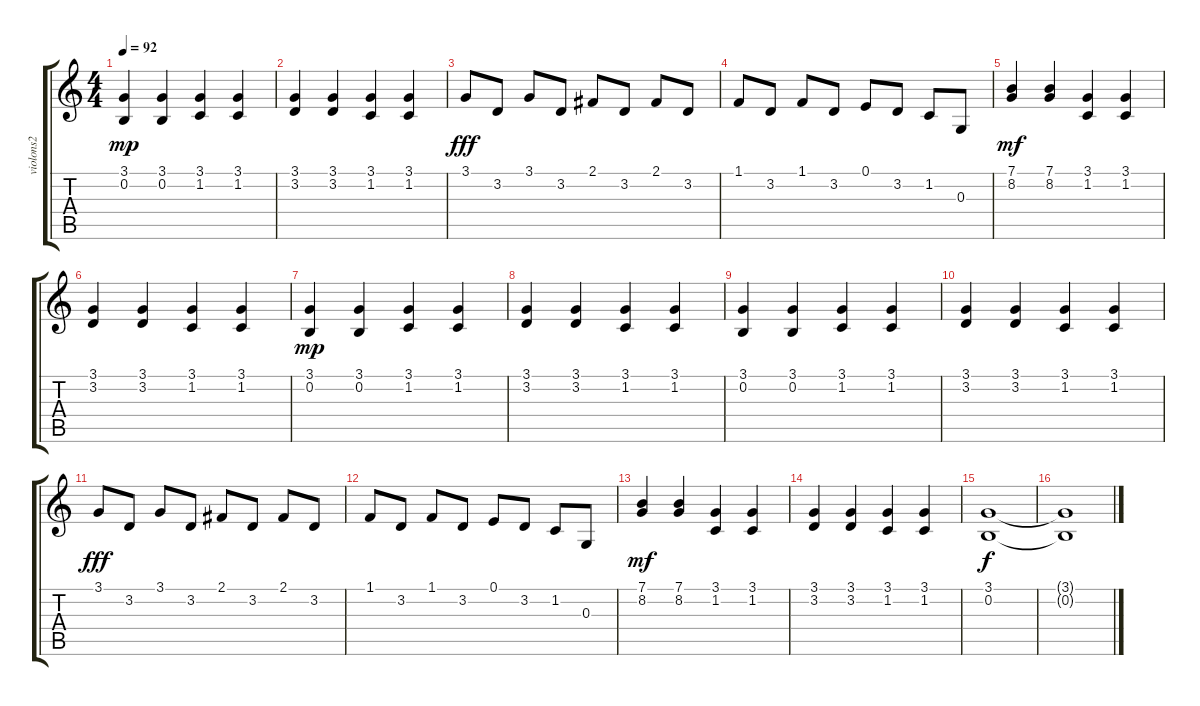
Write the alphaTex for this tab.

\track ("violons2" "violons2") {instrument stringensemble1}
\staff {score tabs}
\tuning (E4 B3 G3 D3 A2 E2) {hide}
\ts (4 4)
\tempo 92
\clef g2
\ks c
(3.1 0.2).4{dy mp} (3.1 0.2).4 (3.1 1.2).4 (3.1 1.2).4 |
(3.1 3.2).4 (3.1 3.2).4 (3.1 1.2).4 (3.1 1.2).4 |
3.1.8{dy fff} 3.2.8 3.1.8 3.2.8 2.1.8 3.2.8 2.1.8 3.2.8 |
1.1.8 3.2.8 1.1.8 3.2.8 0.1.8 3.2.8 1.2.8 0.3.8 |
(7.1 8.2).4{dy mf} (7.1 8.2).4 (3.1 1.2).4 (3.1 1.2).4 |
(3.1 3.2).4 (3.1 3.2).4 (3.1 1.2).4 (3.1 1.2).4 |
(3.1 0.2).4{dy mp} (3.1 0.2).4 (3.1 1.2).4 (3.1 1.2).4 |
(3.1 3.2).4 (3.1 3.2).4 (3.1 1.2).4 (3.1 1.2).4 |
(3.1 0.2).4 (3.1 0.2).4 (3.1 1.2).4 (3.1 1.2).4 |
(3.1 3.2).4 (3.1 3.2).4 (3.1 1.2).4 (3.1 1.2).4 |
3.1.8{dy fff} 3.2.8 3.1.8 3.2.8 2.1.8 3.2.8 2.1.8 3.2.8 |
1.1.8 3.2.8 1.1.8 3.2.8 0.1.8 3.2.8 1.2.8 0.3.8 |
(7.1 8.2).4{dy mf} (7.1 8.2).4 (3.1 1.2).4 (3.1 1.2).4 |
(3.1 3.2).4 (3.1 3.2).4 (3.1 1.2).4 (3.1 1.2).4 |
(3.1 0.2).1{dy f} |
(3.1{t} 0.2{t}).1
